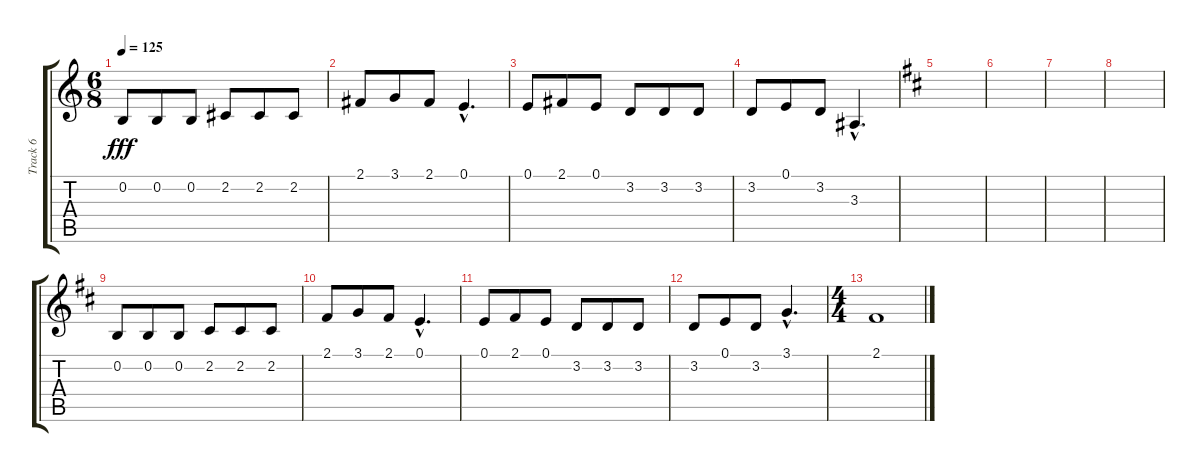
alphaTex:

\track ("Track 6" "Track 6") {instrument clarinet}
\staff {score tabs}
\tuning (E4 B3 G3 D3 A2 E2) {hide}
\ts (6 8)
\tempo 125
\clef g2
\ks c
0.2.8{dy fff} 0.2.8 0.2.8 2.2.8 2.2.8 2.2.8 |
2.1.8 3.1.8 2.1.8 0.1{hac}.4{d} |
0.1.8 2.1.8 0.1.8 3.2.8 3.2.8 3.2.8 |
3.2.8 0.1.8 3.2.8 3.3{hac}.4{d} |
\ks d
|
|
|
|
0.2.8 0.2.8 0.2.8 2.2.8 2.2.8 2.2.8 |
2.1.8 3.1.8 2.1.8 0.1{hac}.4{d} |
0.1.8 2.1.8 0.1.8 3.2.8 3.2.8 3.2.8 |
3.2.8 0.1.8 3.2.8 3.1{hac}.4{d} |
\ts (4 4)
2.1.1
